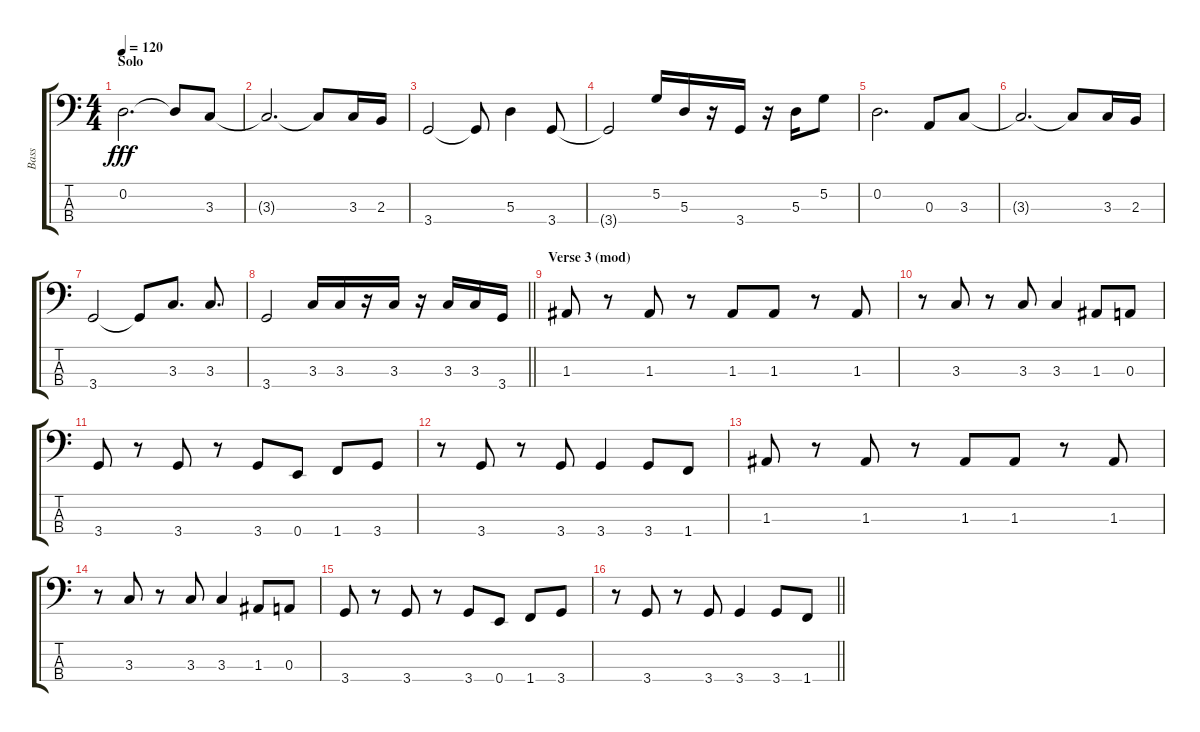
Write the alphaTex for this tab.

\track ("Bass" "Bass") {instrument electricbassfinger}
\staff {score tabs}
\tuning (G2 D2 A1 E1) {hide}
\ts (4 4)
\section ("" "Solo")
\tempo 120
\clef f4
\ks c
0.2.2{d dy fff} 0.2{t}.8 3.3.8 |
3.3{t}.2{d} 3.3{t}.8 3.3.16 2.3.16 |
3.4.2 3.4{t}.8 5.3.4 3.4.8 |
3.4{t}.2 5.2.16 5.3.16 r.16 3.4.16 r.16 5.3.16 5.2.8 |
0.2.2{d} 0.3.8 3.3.8 |
3.3{t}.2{d} 3.3{t}.8 3.3.16 2.3.16 |
3.4.2 3.4{t}.8 3.3.8{d} 3.3.8{d} |
\barLineRight lightlight
3.4.2 3.3.16 3.3.16 r.16 3.3.16 r.16 3.3.16 3.3.16 3.4.16 |
\section ("" "Verse 3 (mod)")
1.3.8 r.8 1.3.8 r.8 1.3.8 1.3.8 r.8 1.3.8 |
r.8 3.3.8 r.8 3.3.8 3.3.4 1.3.8 0.3.8 |
3.4.8 r.8 3.4.8 r.8 3.4.8 0.4.8 1.4.8 3.4.8 |
r.8 3.4.8 r.8 3.4.8 3.4.4 3.4.8 1.4.8 |
1.3.8 r.8 1.3.8 r.8 1.3.8 1.3.8 r.8 1.3.8 |
r.8 3.3.8 r.8 3.3.8 3.3.4 1.3.8 0.3.8 |
3.4.8 r.8 3.4.8 r.8 3.4.8 0.4.8 1.4.8 3.4.8 |
\barLineRight lightlight
r.8 3.4.8 r.8 3.4.8 3.4.4 3.4.8 1.4.8
